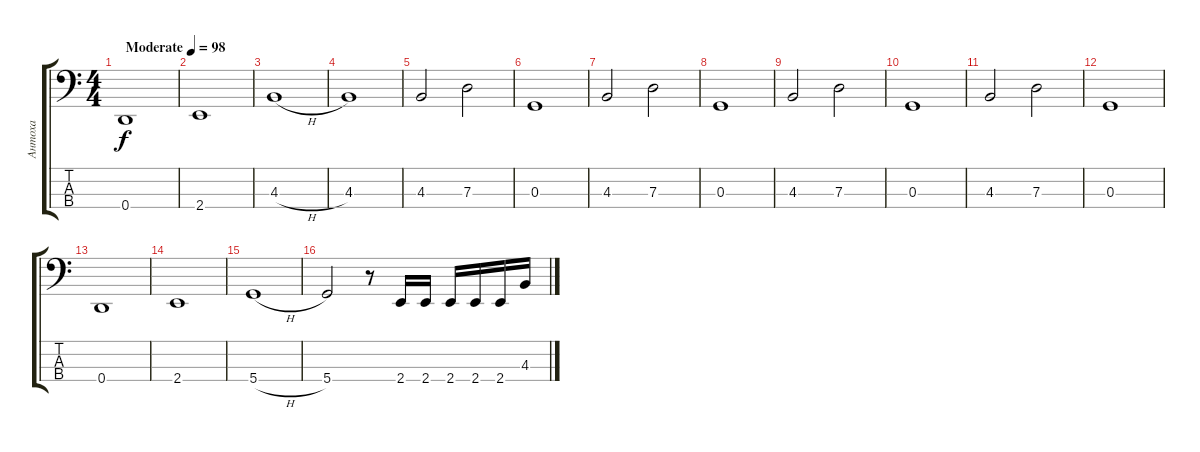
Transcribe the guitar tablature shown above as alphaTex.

\track ("Антоха" "Антоха") {instrument electricbassfinger}
\staff {score tabs}
\tuning (F2 C2 G1 D1) {hide}
\ts (4 4)
\tempo (98 "Moderate")
\clef f4
\ks c
0.4.1{dy f instrument electricbassfinger} |
2.4.1 |
4.3{h}.1 |
4.3.1 |
4.3.2 7.3.2 |
0.3.1 |
4.3.2 7.3.2 |
0.3.1 |
4.3.2 7.3.2 |
0.3.1 |
4.3.2 7.3.2 |
0.3.1 |
0.4.1 |
2.4.1 |
5.4{h}.1 |
5.4.2 r.8 2.4.16 2.4.16 2.4.16 2.4.16 2.4.16 4.3.16
